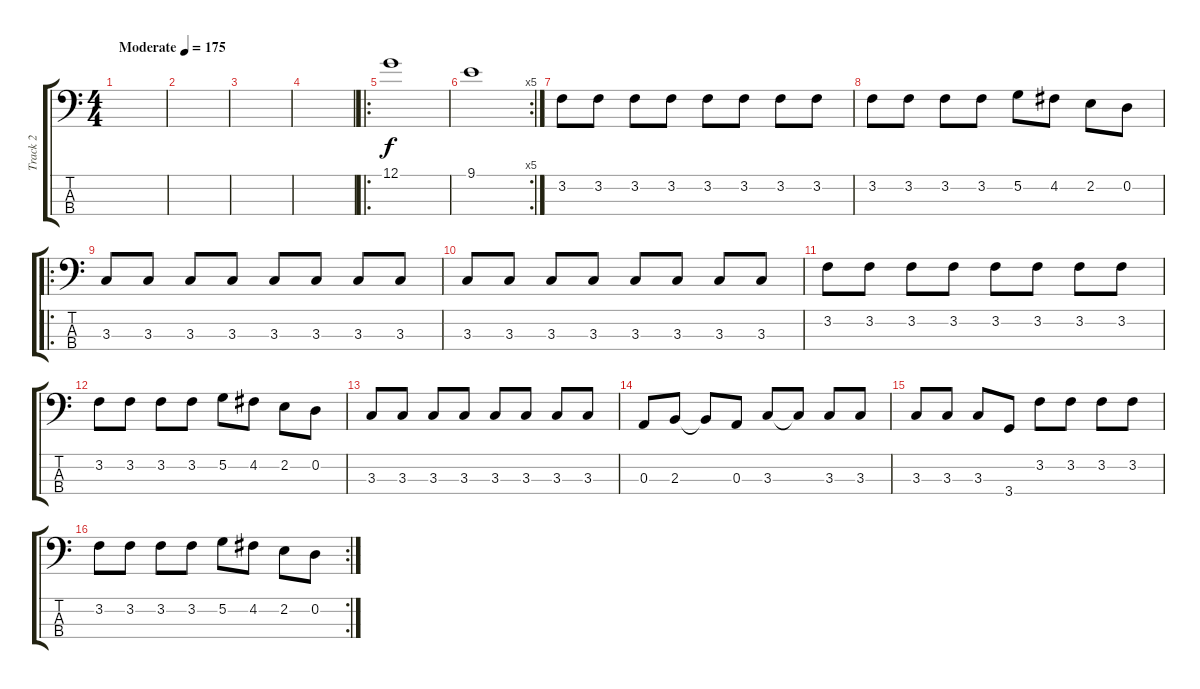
\track ("Track 2" "Track 2") {instrument electricbasspick}
\staff {score tabs}
\tuning (G2 D2 A1 E1) {hide}
\ts (4 4)
\tempo (175 "Moderate")
\clef f4
\ks c
|
|
|
|
\ro
12.1.1 |
\rc 5
9.1.1 |
3.2.8 3.2.8 3.2.8 3.2.8 3.2.8 3.2.8 3.2.8 3.2.8 |
3.2.8 3.2.8 3.2.8 3.2.8 5.2.8 4.2.8 2.2.8 0.2.8 |
\ro
3.3.8 3.3.8 3.3.8 3.3.8 3.3.8 3.3.8 3.3.8 3.3.8 |
3.3.8 3.3.8 3.3.8 3.3.8 3.3.8 3.3.8 3.3.8 3.3.8 |
3.2.8 3.2.8 3.2.8 3.2.8 3.2.8 3.2.8 3.2.8 3.2.8 |
3.2.8 3.2.8 3.2.8 3.2.8 5.2.8 4.2.8 2.2.8 0.2.8 |
3.3.8 3.3.8 3.3.8 3.3.8 3.3.8 3.3.8 3.3.8 3.3.8 |
0.3.8 2.3.8 2.3{t}.8 0.3.8 3.3.8 3.3{t}.8 3.3.8 3.3.8 |
3.3.8 3.3.8 3.3.8 3.4.8 3.2.8 3.2.8 3.2.8 3.2.8 |
\rc 2
3.2.8 3.2.8 3.2.8 3.2.8 5.2.8 4.2.8 2.2.8 0.2.8
